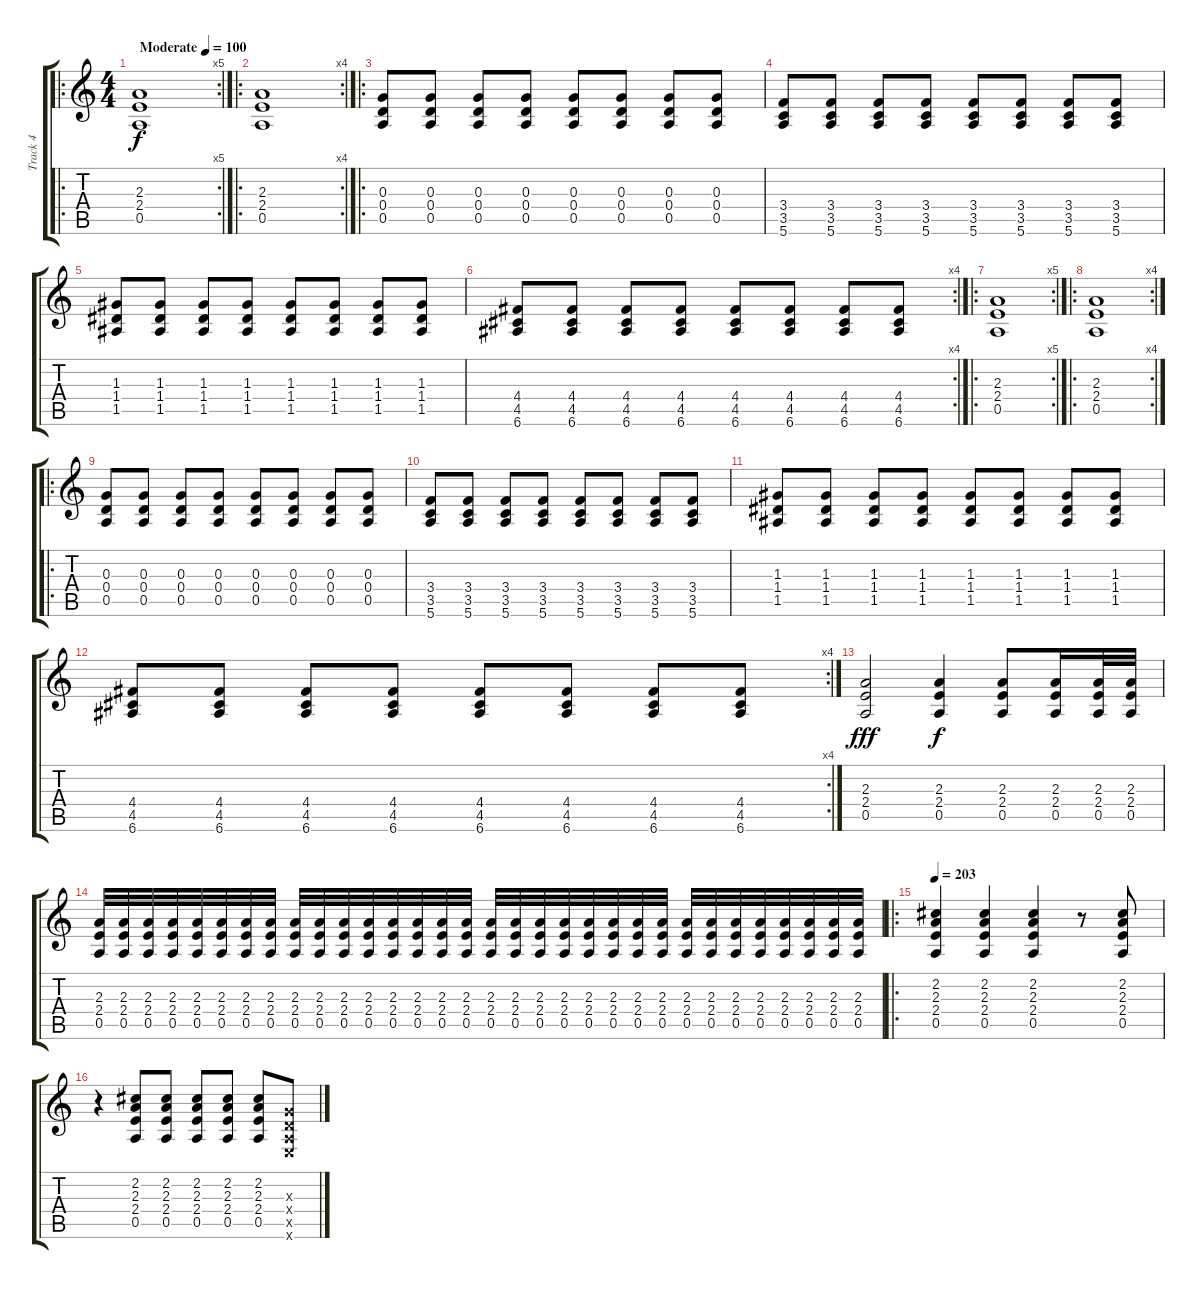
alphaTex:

\track ("Track 4" "Track 4") {instrument overdrivenguitar}
\staff {score tabs}
\tuning (E4 B3 G3 D3 A2 E2) {hide}
\ro
\rc 5
\ts (4 4)
\tempo (100 "Moderate")
\clef g2
\ks c
(2.3 2.4 0.5).1{dy f instrument overdrivenguitar} |
\ro
\rc 4
(2.3 2.4 0.5).1 |
\ro
(0.3 0.4 0.5).8 (0.3 0.4 0.5).8 (0.3 0.4 0.5).8 (0.3 0.4 0.5).8 (0.3 0.4 0.5).8 (0.3 0.4 0.5).8 (0.3 0.4 0.5).8 (0.3 0.4 0.5).8 |
(3.4 3.5 5.6).8 (3.4 3.5 5.6).8 (3.4 3.5 5.6).8 (3.4 3.5 5.6).8 (3.4 3.5 5.6).8 (3.4 3.5 5.6).8 (3.4 3.5 5.6).8 (3.4 3.5 5.6).8 |
(1.3 1.4 1.5).8 (1.3 1.4 1.5).8 (1.3 1.4 1.5).8 (1.3 1.4 1.5).8 (1.3 1.4 1.5).8 (1.3 1.4 1.5).8 (1.3 1.4 1.5).8 (1.3 1.4 1.5).8 |
\rc 4
(4.4 4.5 6.6).8 (4.4 4.5 6.6).8 (4.4 4.5 6.6).8 (4.4 4.5 6.6).8 (4.4 4.5 6.6).8 (4.4 4.5 6.6).8 (4.4 4.5 6.6).8 (4.4 4.5 6.6).8 |
\ro
\rc 5
(2.3 2.4 0.5).1 |
\ro
\rc 4
(2.3 2.4 0.5).1 |
\ro
(0.3 0.4 0.5).8 (0.3 0.4 0.5).8 (0.3 0.4 0.5).8 (0.3 0.4 0.5).8 (0.3 0.4 0.5).8 (0.3 0.4 0.5).8 (0.3 0.4 0.5).8 (0.3 0.4 0.5).8 |
(3.4 3.5 5.6).8 (3.4 3.5 5.6).8 (3.4 3.5 5.6).8 (3.4 3.5 5.6).8 (3.4 3.5 5.6).8 (3.4 3.5 5.6).8 (3.4 3.5 5.6).8 (3.4 3.5 5.6).8 |
(1.3 1.4 1.5).8 (1.3 1.4 1.5).8 (1.3 1.4 1.5).8 (1.3 1.4 1.5).8 (1.3 1.4 1.5).8 (1.3 1.4 1.5).8 (1.3 1.4 1.5).8 (1.3 1.4 1.5).8 |
\rc 4
(4.4 4.5 6.6).8 (4.4 4.5 6.6).8 (4.4 4.5 6.6).8 (4.4 4.5 6.6).8 (4.4 4.5 6.6).8 (4.4 4.5 6.6).8 (4.4 4.5 6.6).8 (4.4 4.5 6.6).8 |
(2.3 2.4 0.5).2{dy fff} (2.3 2.4 0.5).4{dy f} (2.3 2.4 0.5).8 (2.3 2.4 0.5).16 (2.3 2.4 0.5).32 (2.3 2.4 0.5).32 |
(2.3 2.4 0.5).32{volume 12} (2.3 2.4 0.5).32 (2.3 2.4 0.5).32 (2.3 2.4 0.5).32 (2.3 2.4 0.5).32 (2.3 2.4 0.5).32 (2.3 2.4 0.5).32 (2.3 2.4 0.5).32 (2.3 2.4 0.5).32 (2.3 2.4 0.5).32 (2.3 2.4 0.5).32 (2.3 2.4 0.5).32 (2.3 2.4 0.5).32 (2.3 2.4 0.5).32 (2.3 2.4 0.5).32 (2.3 2.4 0.5).32 (2.3 2.4 0.5).32{volume 16} (2.3 2.4 0.5).32 (2.3 2.4 0.5).32 (2.3 2.4 0.5).32 (2.3 2.4 0.5).32 (2.3 2.4 0.5).32 (2.3 2.4 0.5).32 (2.3 2.4 0.5).32 (2.3 2.4 0.5).32 (2.3 2.4 0.5).32 (2.3 2.4 0.5).32 (2.3 2.4 0.5).32 (2.3 2.4 0.5).32 (2.3 2.4 0.5).32 (2.3 2.4 0.5).32 (2.3 2.4 0.5).32 |
\ro
\tempo 203
(2.2 2.3 2.4 0.5).4{volume 16} (2.2 2.3 2.4 0.5).4 (2.2 2.3 2.4 0.5).4 r.8 (2.2 2.3 2.4 0.5).8 |
r.4 (2.2 2.3 2.4 0.5).8 (2.2 2.3 2.4 0.5).8 (2.2 2.3 2.4 0.5).8 (2.2 2.3 2.4 0.5).8 (2.2 2.3 2.4 0.5).8 (0.3{x} 0.4{x} 0.5{x} 0.6{x}).8
